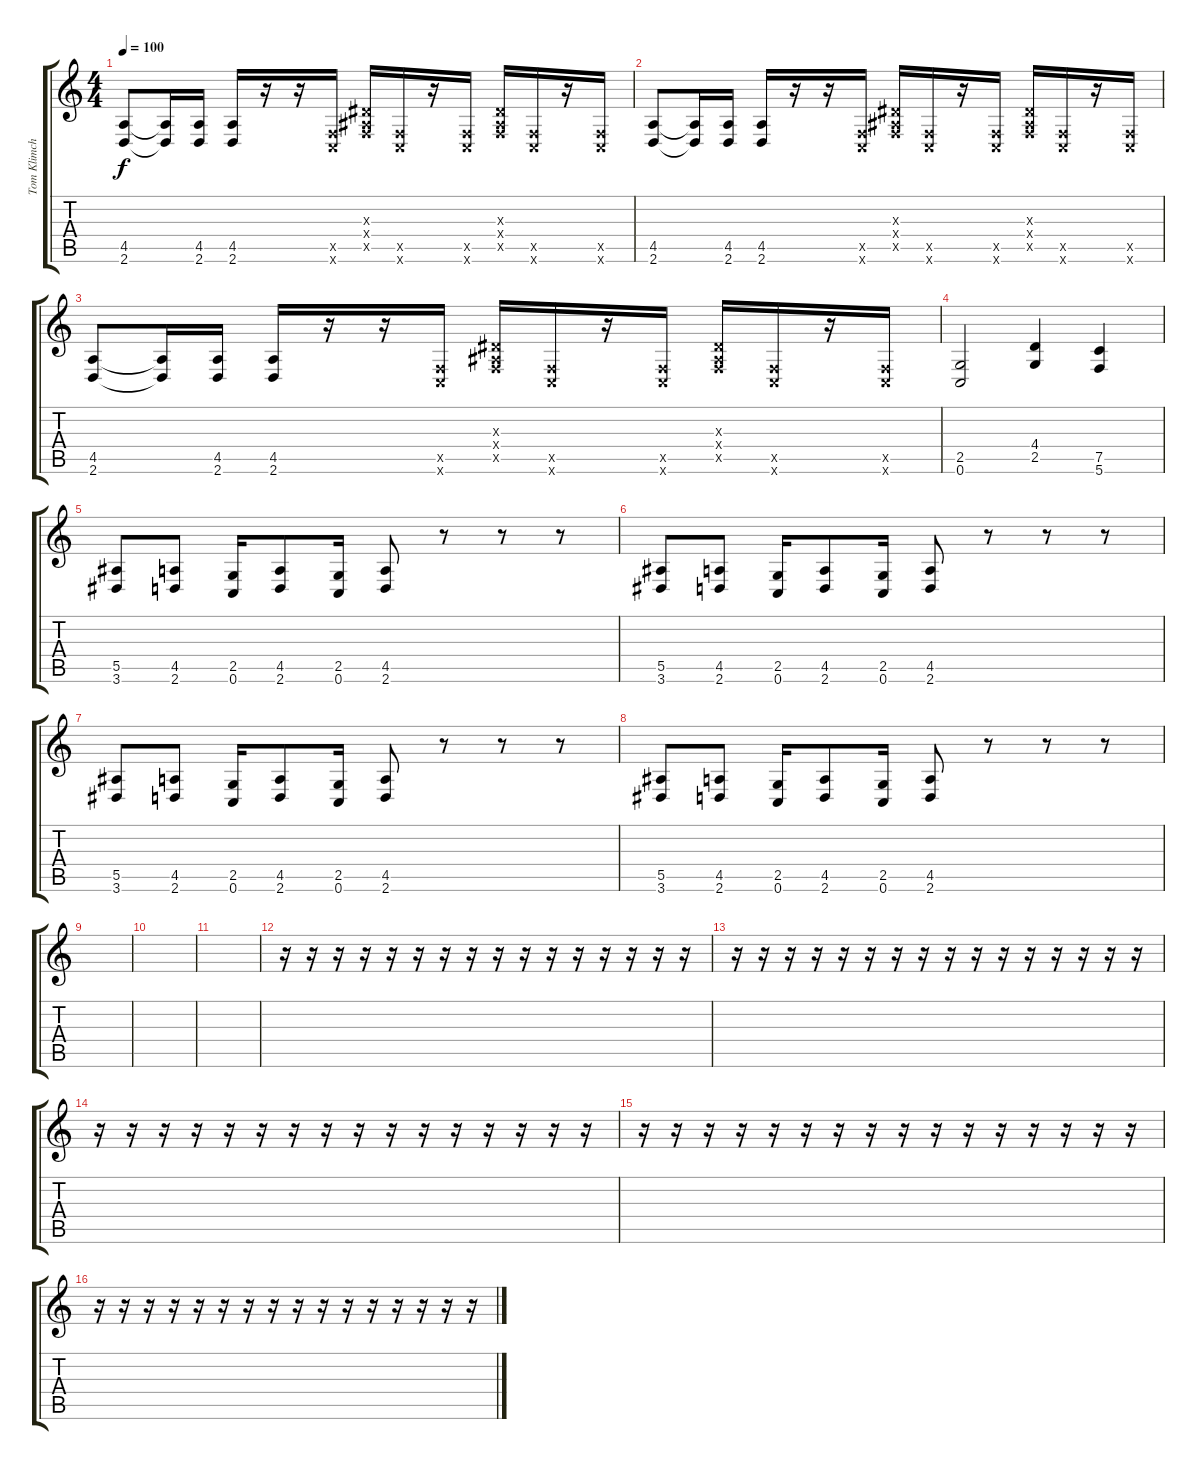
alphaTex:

\track ("Tom Klimchuck" "Tom Klimch") {instrument distortionguitar}
\staff {score tabs}
\tuning (C4 G3 Eb3 Bb2 F2 C2) {hide}
\ts (4 4)
\tempo 100
\clef g2
\ks c
(4.5 2.6).8{dy f} (4.5{t} 2.6{t}).16 (4.5 2.6).16 (4.5 2.6).16 r.16 r.16 (0.5{x} 0.6{x}).16 (0.3{x} 0.4{x} 0.5{x}).16 (0.5{x} 0.6{x}).16 r.16 (0.5{x} 0.6{x}).16 (0.3{x} 0.4{x} 0.5{x}).16 (0.5{x} 0.6{x}).16 r.16 (0.5{x} 0.6{x}).16 |
(4.5 2.6).8 (4.5{t} 2.6{t}).16 (4.5 2.6).16 (4.5 2.6).16 r.16 r.16 (0.5{x} 0.6{x}).16 (0.3{x} 0.4{x} 0.5{x}).16 (0.5{x} 0.6{x}).16 r.16 (0.5{x} 0.6{x}).16 (0.3{x} 0.4{x} 0.5{x}).16 (0.5{x} 0.6{x}).16 r.16 (0.5{x} 0.6{x}).16 |
(4.5 2.6).8 (4.5{t} 2.6{t}).16 (4.5 2.6).16 (4.5 2.6).16 r.16 r.16 (0.5{x} 0.6{x}).16 (0.3{x} 0.4{x} 0.5{x}).16 (0.5{x} 0.6{x}).16 r.16 (0.5{x} 0.6{x}).16 (0.3{x} 0.4{x} 0.5{x}).16 (0.5{x} 0.6{x}).16 r.16 (0.5{x} 0.6{x}).16 |
(2.5 0.6).2 (4.4 2.5).4 (7.5 5.6).4 |
(5.5 3.6).8 (4.5 2.6).8 (2.5 0.6).16 (4.5 2.6).8 (2.5 0.6).16 (4.5 2.6).8 r.8 r.8 r.8 |
(5.5 3.6).8 (4.5 2.6).8 (2.5 0.6).16 (4.5 2.6).8 (2.5 0.6).16 (4.5 2.6).8 r.8 r.8 r.8 |
(5.5 3.6).8 (4.5 2.6).8 (2.5 0.6).16 (4.5 2.6).8 (2.5 0.6).16 (4.5 2.6).8 r.8 r.8 r.8 |
(5.5 3.6).8 (4.5 2.6).8 (2.5 0.6).16 (4.5 2.6).8 (2.5 0.6).16 (4.5 2.6).8 r.8 r.8 r.8{volume 11} |
|
|
|
r.16{volume 12} r.16 r.16 r.16 r.16 r.16 r.16 r.16 r.16 r.16 r.16 r.16 r.16 r.16 r.16 r.16 |
r.16{volume 12} r.16 r.16 r.16 r.16 r.16 r.16 r.16 r.16 r.16 r.16 r.16 r.16 r.16 r.16 r.16 |
r.16{volume 12} r.16 r.16 r.16 r.16 r.16 r.16 r.16 r.16 r.16 r.16 r.16 r.16 r.16 r.16 r.16 |
r.16{volume 12} r.16 r.16 r.16 r.16 r.16 r.16 r.16 r.16 r.16 r.16 r.16 r.16 r.16 r.16 r.16 |
r.16{volume 12} r.16 r.16 r.16 r.16 r.16 r.16 r.16 r.16 r.16 r.16 r.16 r.16 r.16 r.16 r.16
